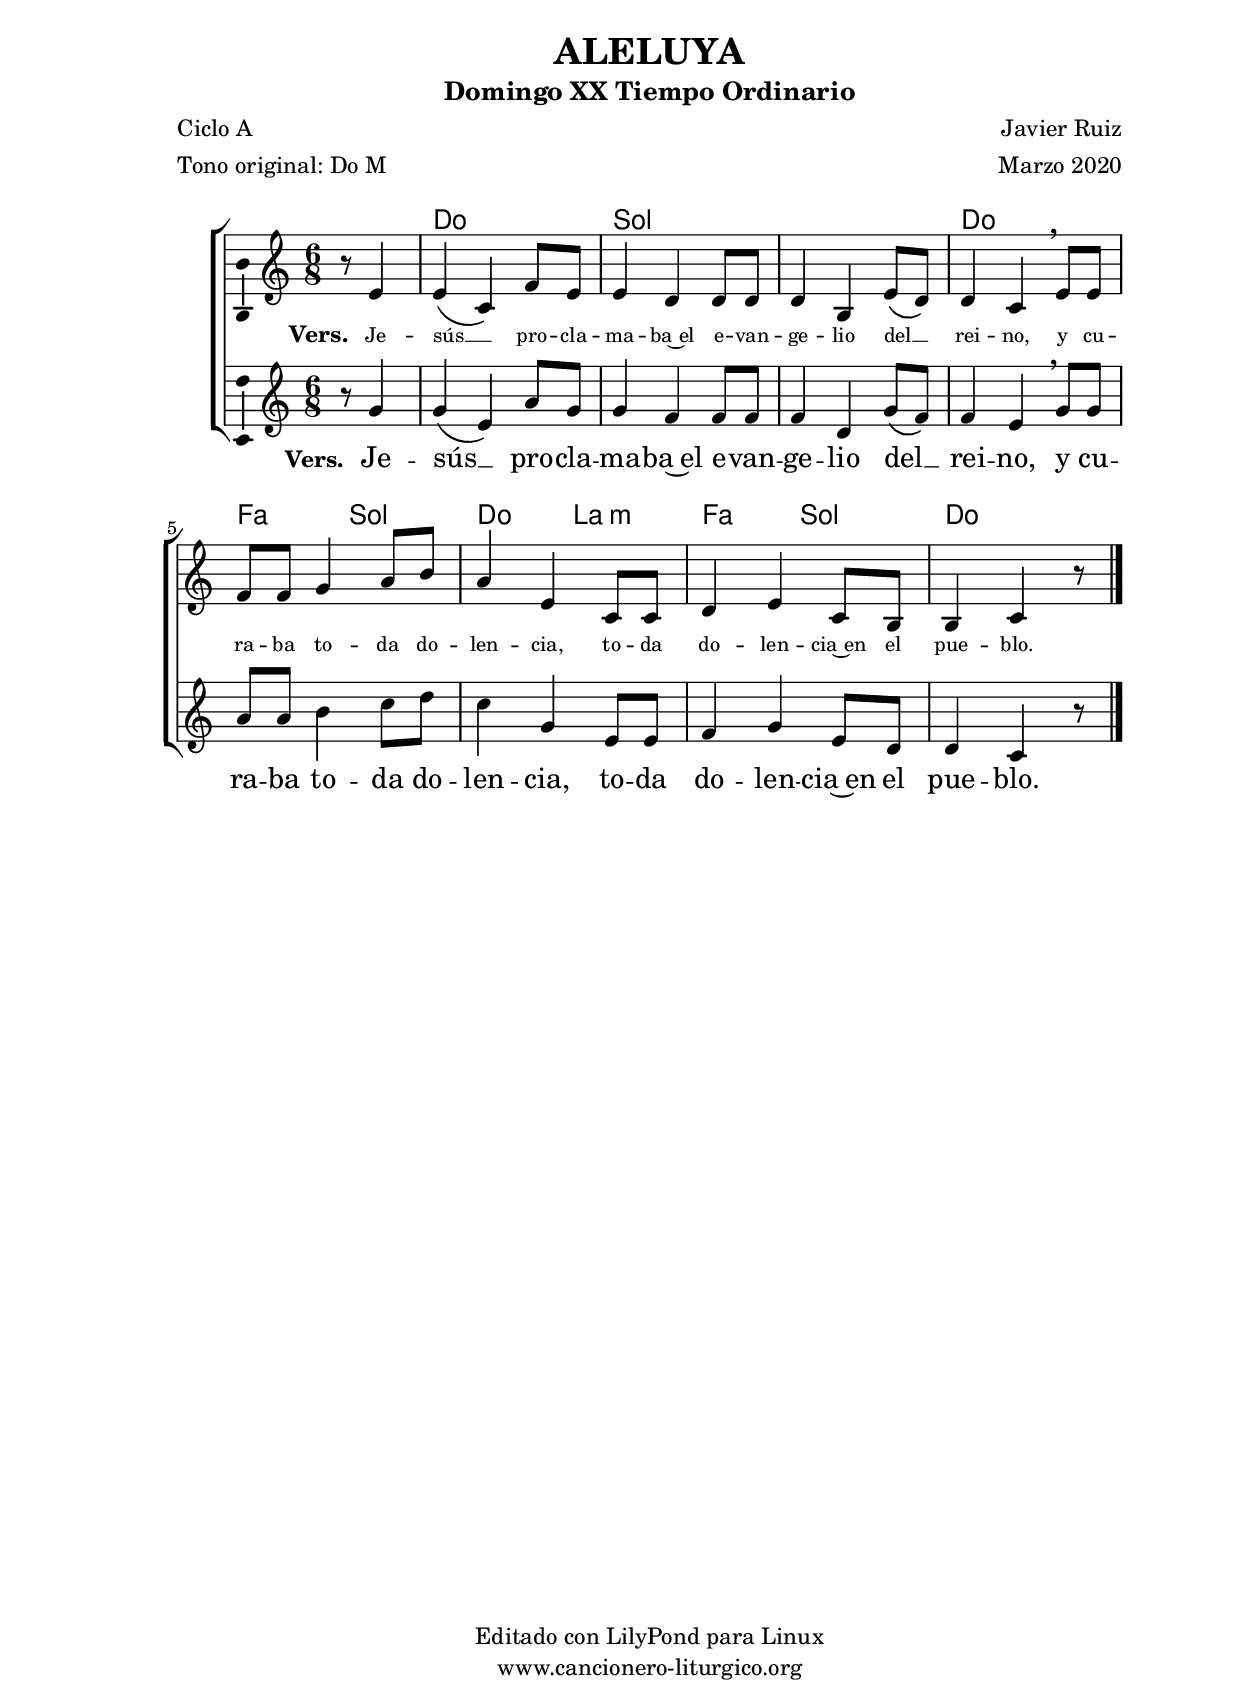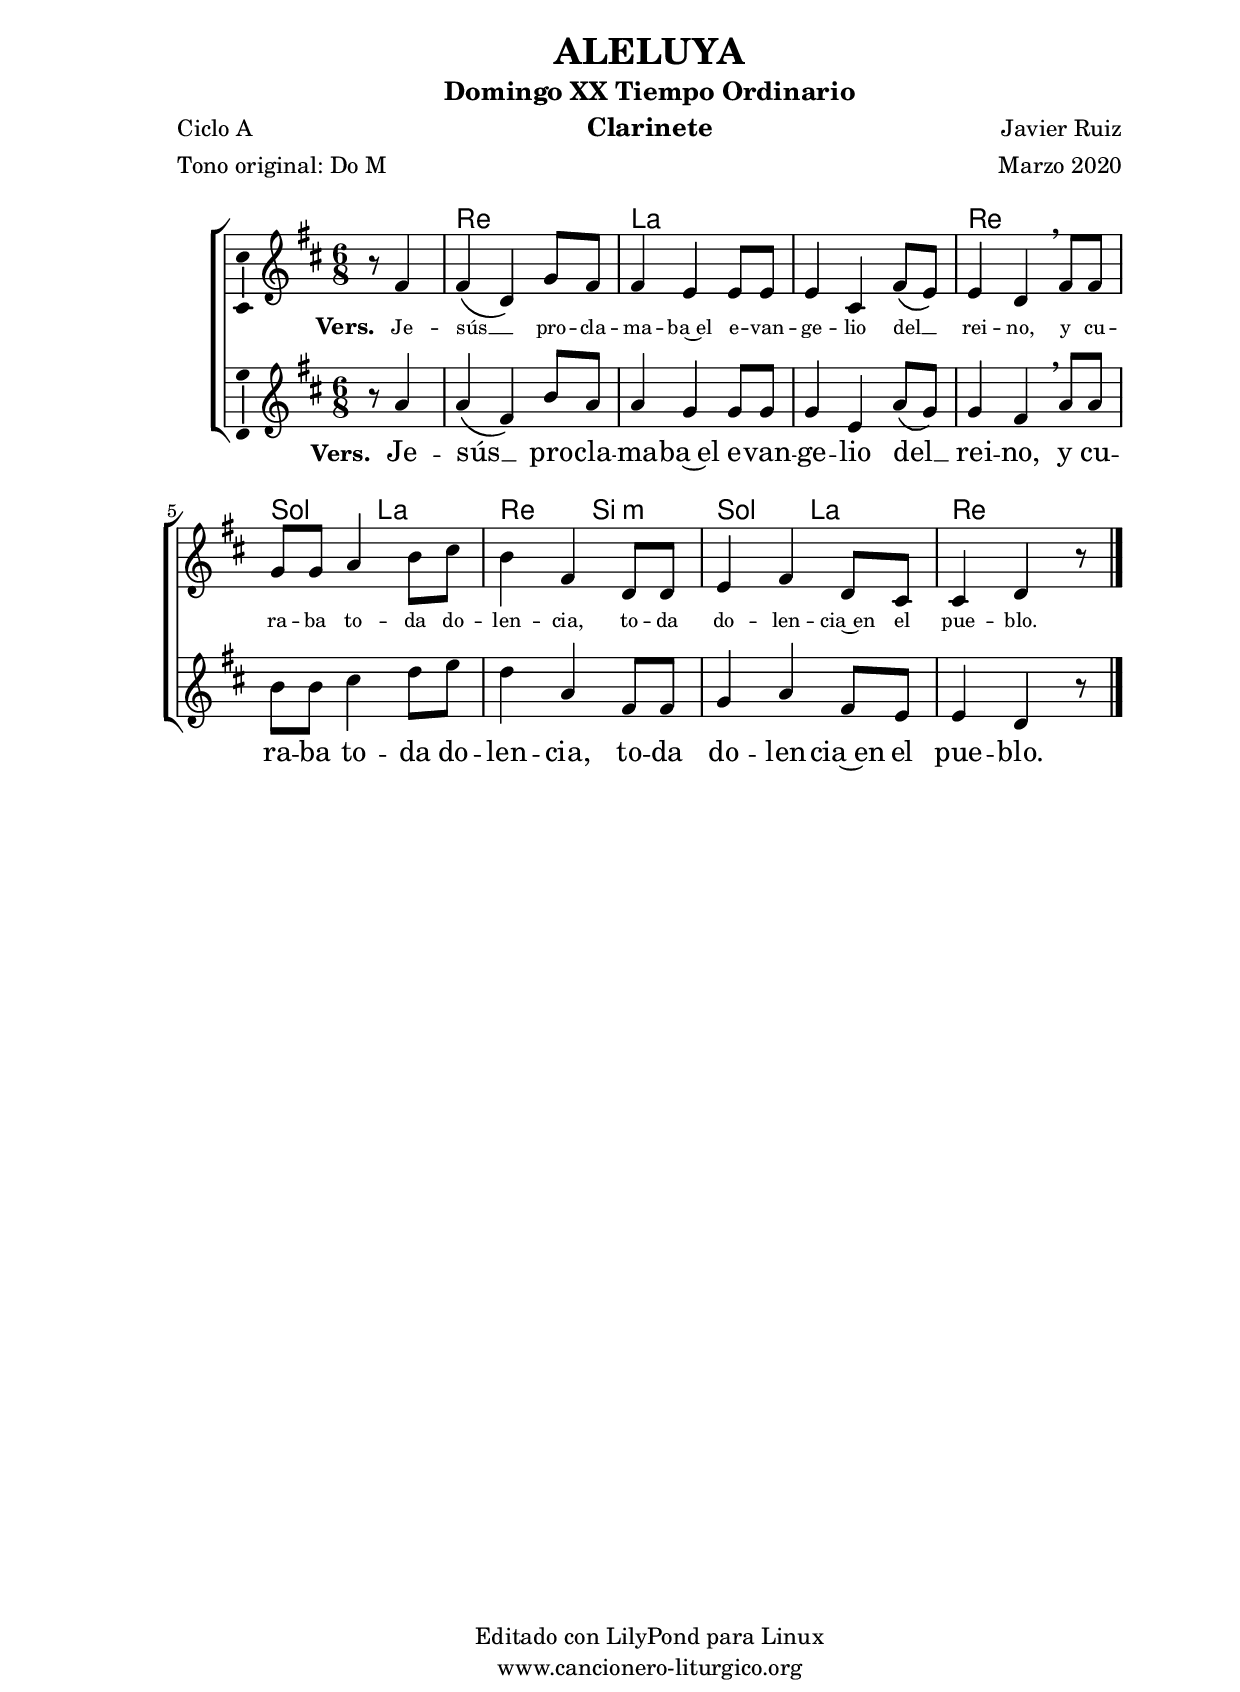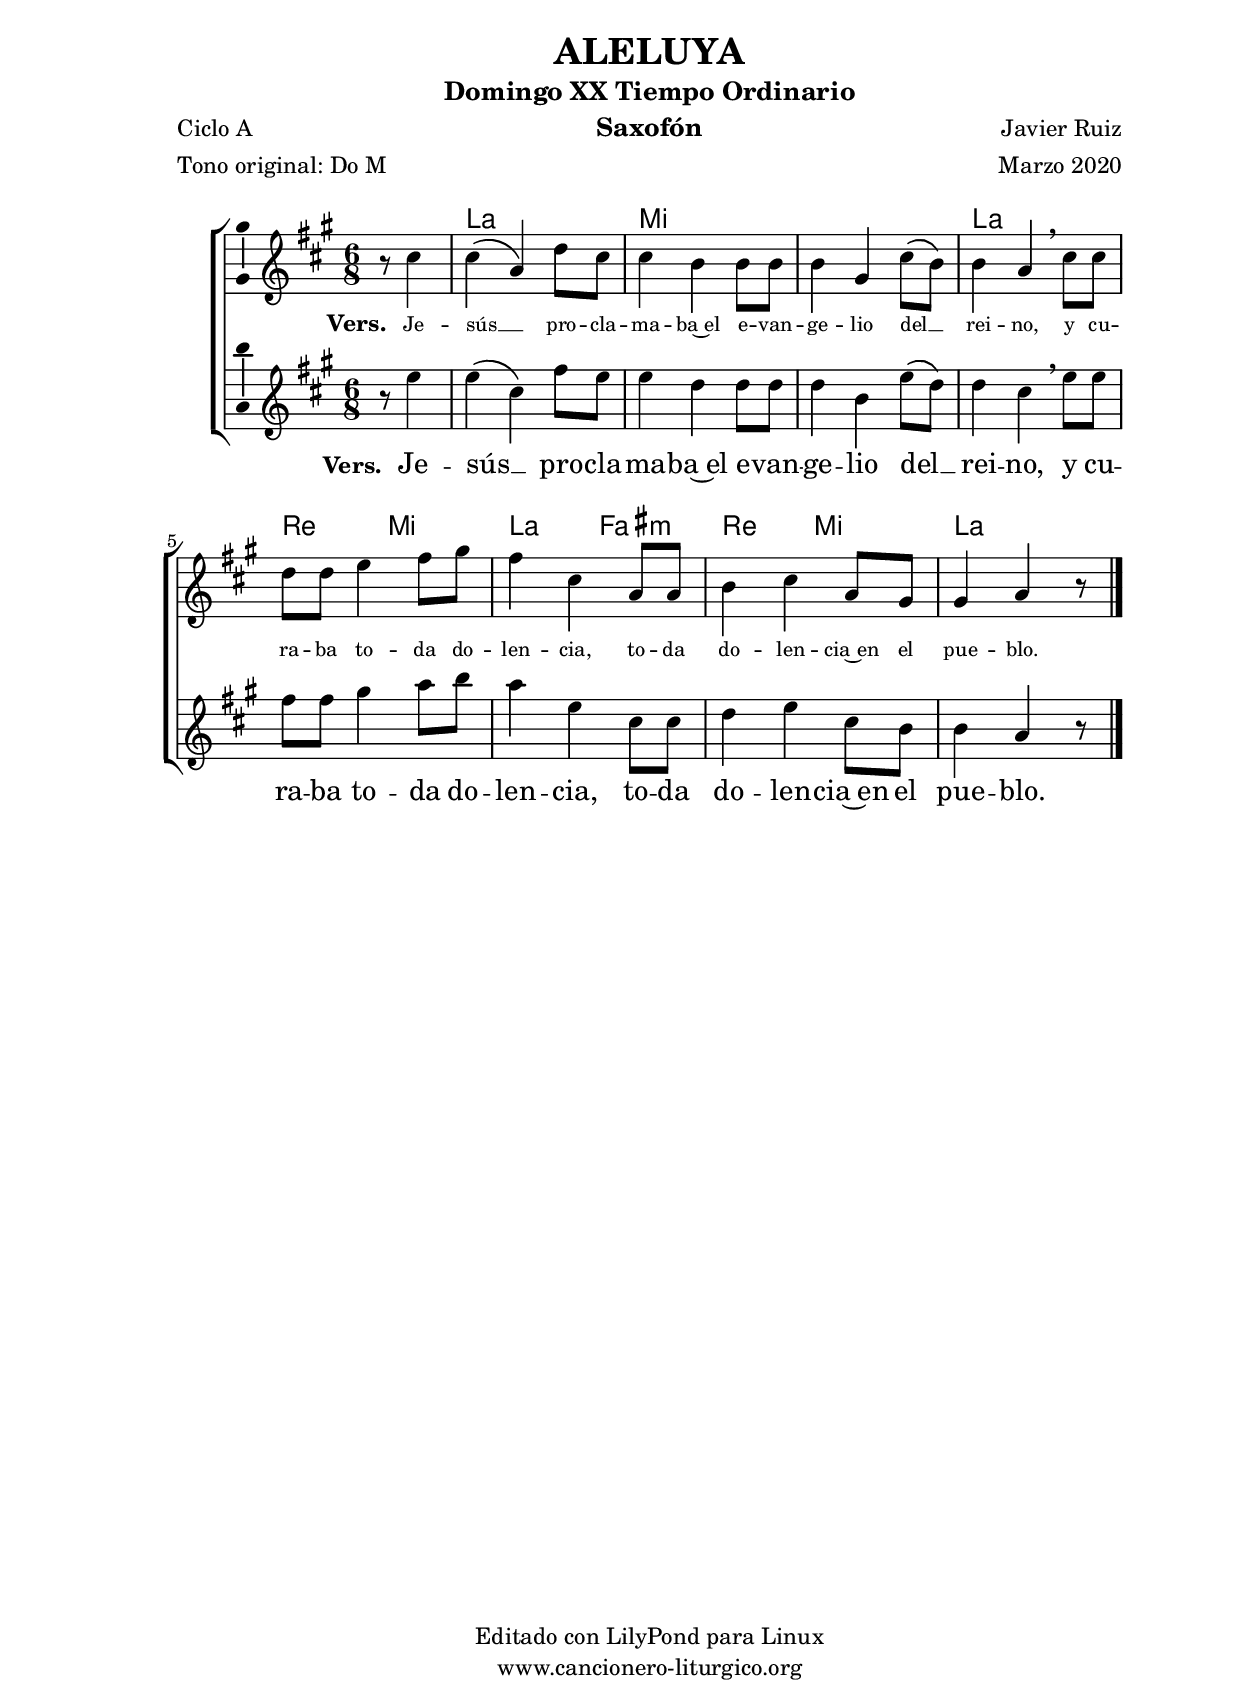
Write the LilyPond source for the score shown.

%
%para convertir .midi en .wav:
%timidity filename.midi -Ow -o finename.wav
%
%
%Para convertir de .wav a .mp3:
%lame -h -m j filename.wav
%
%
%para escuchar el midi:
%timidity nombrefichero.midi
%


%versión de lilypond para la que se ha escrito esta partitura:
\version "2.16.0"

	%Tamaño papel
	#(set-default-paper-size "a4")
	%Tamaño partitura
	#(set-global-staff-size 20)
	%No responde al pulsar sobre una nota
	#(ly:set-option 'point-and-click #f)

%parámetros del encabezamiento:
\header {
	title = "ALELUYA"
	subtitle = "Domingo XX Tiempo Ordinario"
	composer = "Javier Ruiz"
	poet = "Ciclo A"
	meter = "Tono original: Do M"
	arranger = "Marzo 2020"
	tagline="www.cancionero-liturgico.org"
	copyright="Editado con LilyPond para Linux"
	}

%parámetros asociados al papel:
\paper  {
	oddHeaderMarkup = \markup {\fill-line { \on-the-fly #not-first-page \fromproperty #'header:title \on-the-fly #not-first-page \fromproperty #'header:composer }}
	evenHeaderMarkup = \markup {\fill-line { \fromproperty #'header:composer \fromproperty #'header:title }}
	#(set-paper-size "a4")
	print-page-number = ##f
	first-page-number = 1
	print-first-page-number = ##f
%	head-separation = 3.0 \cm
	top-margin = 1.5 \cm
%	top-margin = 2.0 \cm
%%%	bottom-margin = 0.5\cm
	bottom-margin = 0.2\cm
	left-margin = 3.0 \cm
	line-width = 16.0 \cm 
	indent = 8\mm
	interscoreline = 2.\mm
	between-system-space = 15\mm
%	para que las partituras no llenen la hoja:
	ragged-bottom = ##t
%	idem para la última hoja:
	ragged-last-bottom = ##f
%	para que las partituras llenen el ancho del papel:
	ragged-last = ##f
	after-title-space = 2.5 \cm
%page-count=2
system-count=2

	%Flexible Vertical Spacing
%	markup-markup-spacing =
%	#'((basic-distance . 15) (minimum-distance . 15) (padding . 3))
	markup-system-spacing =
	#'((basic-distance . 15) (minimum-distance . 15) (padding . 3))
	system-system-spacing =
	#'((basic-distance . 15) (minimum-distance . 15) (padding . 3))
	score-system-spacing =
	#'((basic-distance . 15) (minimum-distance . 15) (padding . 5))
%	top-system-spacing = % header
%	#'((basic-distance . 8) (minimum-distance . 0) (padding . 0))
%	top-markup-spacing =
%	#'((basic-distance . 20) (minimum-distance . 20) (padding . 0))
	last-bottom-spacing = % footer
	#'((basic-distance . 5) (minimum-distance . 5) (padding . 0))
%	score-markup-spacing =
%	#'((basic-distance . 16) (minimum-distance . 13) (padding . 0))

	}


%parámetros que afectan a toda la partitura:
global =  {
	%clave de sol (G):
	\clef G
	%armadura:
%	\transpose ees f
	\key c \major
	\tempo 4.=60
	\set Score.tempoHideNote = ##t
	}


acordes = {
	\italianChords
	\chordmode {
%	\transpose ees f
{

s4.
c4. c g g g g c c f g c a:m f g c c4

	}
	}
}


melodiatrompeta = 
%	\transpose ees f
{

	\relative c''{
	\time 6/8

\partial4.
r4.
r2.
r8 g16 a b c d4.
r2.
r8 c16 d e f g4.
r2.
r8 c,16 b a g a4.
r2.
r8 c16 d c b c4

}
	\bar "|."
	}


melodiatres = 
%	\transpose ees f
{

	\relative c'{
	\time 6/8

\partial4.
r8 e4
e4 \(c4\) f8 e
e4 d4 \noBeam d8 d
d4 b4 e8 \(d\)
d4 c4 \breathe e8 e8
f f8 g4 a8 b
a4 e4 c8 c
d4 e4 c8 b
b4 c4 r8

}

	\bar "|."
	}


melodiabajo = 
%	\transpose ees f
{

	%clave de fa (F):
	\clef F

	\relative c{
	\time 6/8

\partial4.
r4.
c4 c8 c4.
g4 g8 g4.
g4 g8 g4.
c4 c8 c4.
f4 f8 g4 g8
c,4 c8 a4 a8
f'4 f8 g4 g8
c,4 c8 c4

}

	\bar "|."
	}


melodia = 
%	\transpose ees f
{

	\relative c'{
	\time 6/8

\partial4.
r8 g'4
g4 \(e4\) a8 g
g4 f4 \noBeam f8 [f]
f4 d4 g8 \(f\)
f4 e4 \breathe g8 [g]
a8 a b4 \noBeam c8 [d]
c4 g4 e8 [e]
f4 g4 e8 d
d4 c4 r8

}

	\bar "|."
	}


texto = \lyricmode {
\set stanza =#"Vers. "
Je -- sús __ _ pro -- cla -- ma -- ba~el e -- van -- ge -- lio del __ _ rei -- no,
y cu -- ra -- ba to -- da do -- len -- cia,
to -- da do -- len -- cia~en el pue -- blo.
	}

textotres = \lyricmode {
\override LyricText #'font-size = #-1
\set stanza =#"Vers. "
Je -- sús __ _ pro -- cla -- ma -- ba~el e -- van -- ge -- lio del __ _ rei -- no,
y cu -- ra -- ba to -- da do -- len -- cia,
to -- da do -- len -- cia~en el pue -- blo.
	}


acordesStaff = \context ChordNames = acordesStaff <<
	\set chordChanges = ##t
	\acordes
	>>

voztrompetaStaff = \context Voice = voztrompetaStaff
<<
	\override Staff.StaffSymbol #'staff-space = #(magstep -0.35)
	\set Staff.midiInstrument = #"trumpet"
	\set Staff.midiMinimumVolume = #0.4
	\set Staff.midiMaximumVolume = #0.6
	\global
	\melodiatrompeta
	>>

voztresStaff = \context Voice = voztresStaff
\with {\consists "Ambitus_engraver"}
<<
%	\override Staff.StaffSymbol #'staff-space = #(magstep -0.35)
	\set Staff.midiInstrument = #"violin"
	\set Staff.midiMinimumVolume = #0.6
	\set Staff.midiMaximumVolume = #0.8
	\global
	\relative c' \melodiatres
	>>

vozStaff = \context Voice = vozStaff
\with {\consists "Ambitus_engraver"}
<<
%	\set Staff.instrumentName = ""
%	\set Staff.shortInstrumentName = ""
%	\set Staff.midiInstrument = #"clarinet"
%	\set Staff.midiInstrument = #"cello"
	\set Staff.midiInstrument = #"flute"
%	\set Staff.midiInstrument = #"electric guitar (jazz)"
%	\set Staff.midiInstrument = #"english horn"
%	\set Staff.midiInstrument = #"violin"
%	\set Staff.midiInstrument = #"glockenspiel"
	\set Staff.midiMinimumVolume = #0.8
	\set Staff.midiMaximumVolume = #1.0
	\global
	\melodia
	>>

vozbajoStaff = \context Voice = vozbajoStaff
<<
	\override Staff.StaffSymbol #'staff-space = #(magstep -0.35)
	\set Staff.midiInstrument = #"english horn"
	\set Staff.midiMinimumVolume = #0.6
	\set Staff.midiMaximumVolume = #0.8
	\global
	\melodiabajo
	>>

textoStaff = \context Lyrics = textoStaff <<
	\lyricsto vozStaff \texto
	>>

textotresStaff = \context Lyrics = textotresStaff <<
	\lyricsto voztresStaff \textotres
	>>


\book {
	\score {
		<<
		\context ChoirStaff {
%			\override StaffGroup.SystemStartBracket #'collapse-height = #1
%			\override Score.SystemStartBar #'collapse-height = #1
			<<
			\acordesStaff
%			\voztrompetaStaff
			\voztresStaff
			\textotresStaff
			\vozStaff
			\textoStaff
%			\vozbajoStaff
			>>
			}
		>>
		\layout {
	    		\context {
				\Lyrics
				\override LyricText #'font-size = #2
				}
	   		 \context {
				\Score
				\override StaffSymbol #'staff-space = #(magstep +3)
				}
			}
		}
	\score {
		\unfoldRepeats
		<<
		\context ChoirStaff {
			<<
			\acordesStaff
			\voztrompetaStaff
			\voztresStaff
			\vozStaff
			\vozbajoStaff
			>>
			}
		>>
		\midi {
	  		\context {
	  			\Score
				tempoWholesPerMinute = #(ly:make-moment 70 4)
				}
			}
		}
	}


%Partitura para clarinete
#(define output-suffix "C")
\book {
	\header{
		instrument = "Clarinete"
		}
	\score {
		<<
		\context ChoirStaff {
%			\override StaffGroup.SystemStartBracket #'collapse-height = #1
%			\override Score.SystemStartBar #'collapse-height = #1
\transpose c d
			<<
			\acordesStaff
%			\voztrompetaStaff
			\voztresStaff
			\textotresStaff
			\vozStaff
			\textoStaff
%			\vozbajoStaff
			>>
			}
		>>
		\layout {
	    		\context {
				\Lyrics
				\override LyricText #'font-size = #2
				}
	   		 \context {
				\Score
				\override StaffSymbol #'staff-space = #(magstep +3)
				}
			}
		}
	}


%Partitura para saxofón
#(define output-suffix "S")
\book {
	\header{
		instrument = "Saxofón"
		}
	\score {
		<<
		\context ChoirStaff {
%			\override StaffGroup.SystemStartBracket #'collapse-height = #1
%			\override Score.SystemStartBar #'collapse-height = #1
\transpose c a
			<<
			\acordesStaff
%			\voztrompetaStaff
			\voztresStaff
			\textotresStaff
			\vozStaff
			\textoStaff
%			\vozbajoStaff
			>>
			}
		>>
		\layout {
	    		\context {
				\Lyrics
				\override LyricText #'font-size = #2
				}
	   		 \context {
				\Score
				\override StaffSymbol #'staff-space = #(magstep +3)
				}
			}
		}
	}


